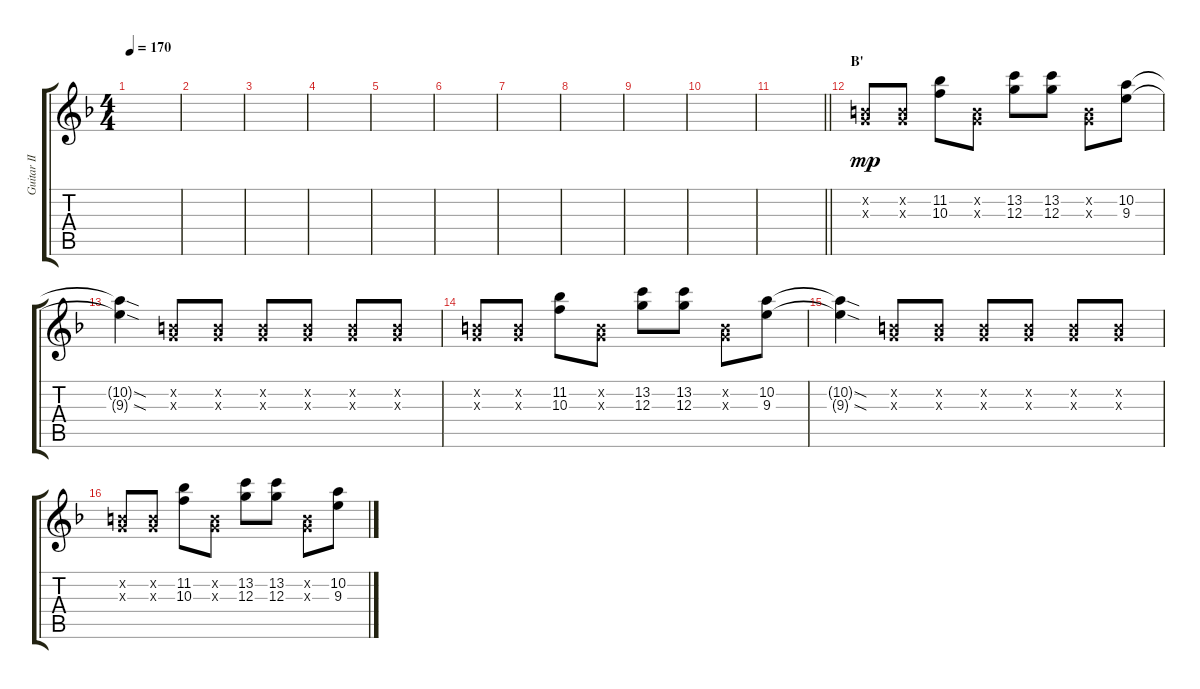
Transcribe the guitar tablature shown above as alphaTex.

\track ("Guitar II (Nakano Azusa)" "Guitar II ") {instrument overdrivenguitar}
\staff {score tabs}
\tuning (E4 B3 G3 D3 A2 E2) {hide}
\ts (4 4)
\tempo 170
\clef g2
\ks f
|
|
|
|
|
|
|
|
|
|
\barLineRight lightlight
|
\section ("" "B'")
(0.2{x} 0.3{x}).8{dy mp} (0.2{x} 0.3{x}).8 (11.2 10.3).8 (0.2{x} 0.3{x}).8 (13.2 12.3).8 (13.2 12.3).8 (0.2{x} 0.3{x}).8 (10.2 9.3).8 |
(10.2{sod t} 9.3{sod t}).4 (0.2{x} 0.3{x}).8 (0.2{x} 0.3{x}).8 (0.2{x} 0.3{x}).8 (0.2{x} 0.3{x}).8 (0.2{x} 0.3{x}).8 (0.2{x} 0.3{x}).8 |
(0.2{x} 0.3{x}).8 (0.2{x} 0.3{x}).8 (11.2 10.3).8 (0.2{x} 0.3{x}).8 (13.2 12.3).8 (13.2 12.3).8 (0.2{x} 0.3{x}).8 (10.2 9.3).8 |
(10.2{sod t} 9.3{sod t}).4 (0.2{x} 0.3{x}).8 (0.2{x} 0.3{x}).8 (0.2{x} 0.3{x}).8 (0.2{x} 0.3{x}).8 (0.2{x} 0.3{x}).8 (0.2{x} 0.3{x}).8 |
(0.2{x} 0.3{x}).8 (0.2{x} 0.3{x}).8 (11.2 10.3).8 (0.2{x} 0.3{x}).8 (13.2 12.3).8 (13.2 12.3).8 (0.2{x} 0.3{x}).8 (10.2 9.3).8
